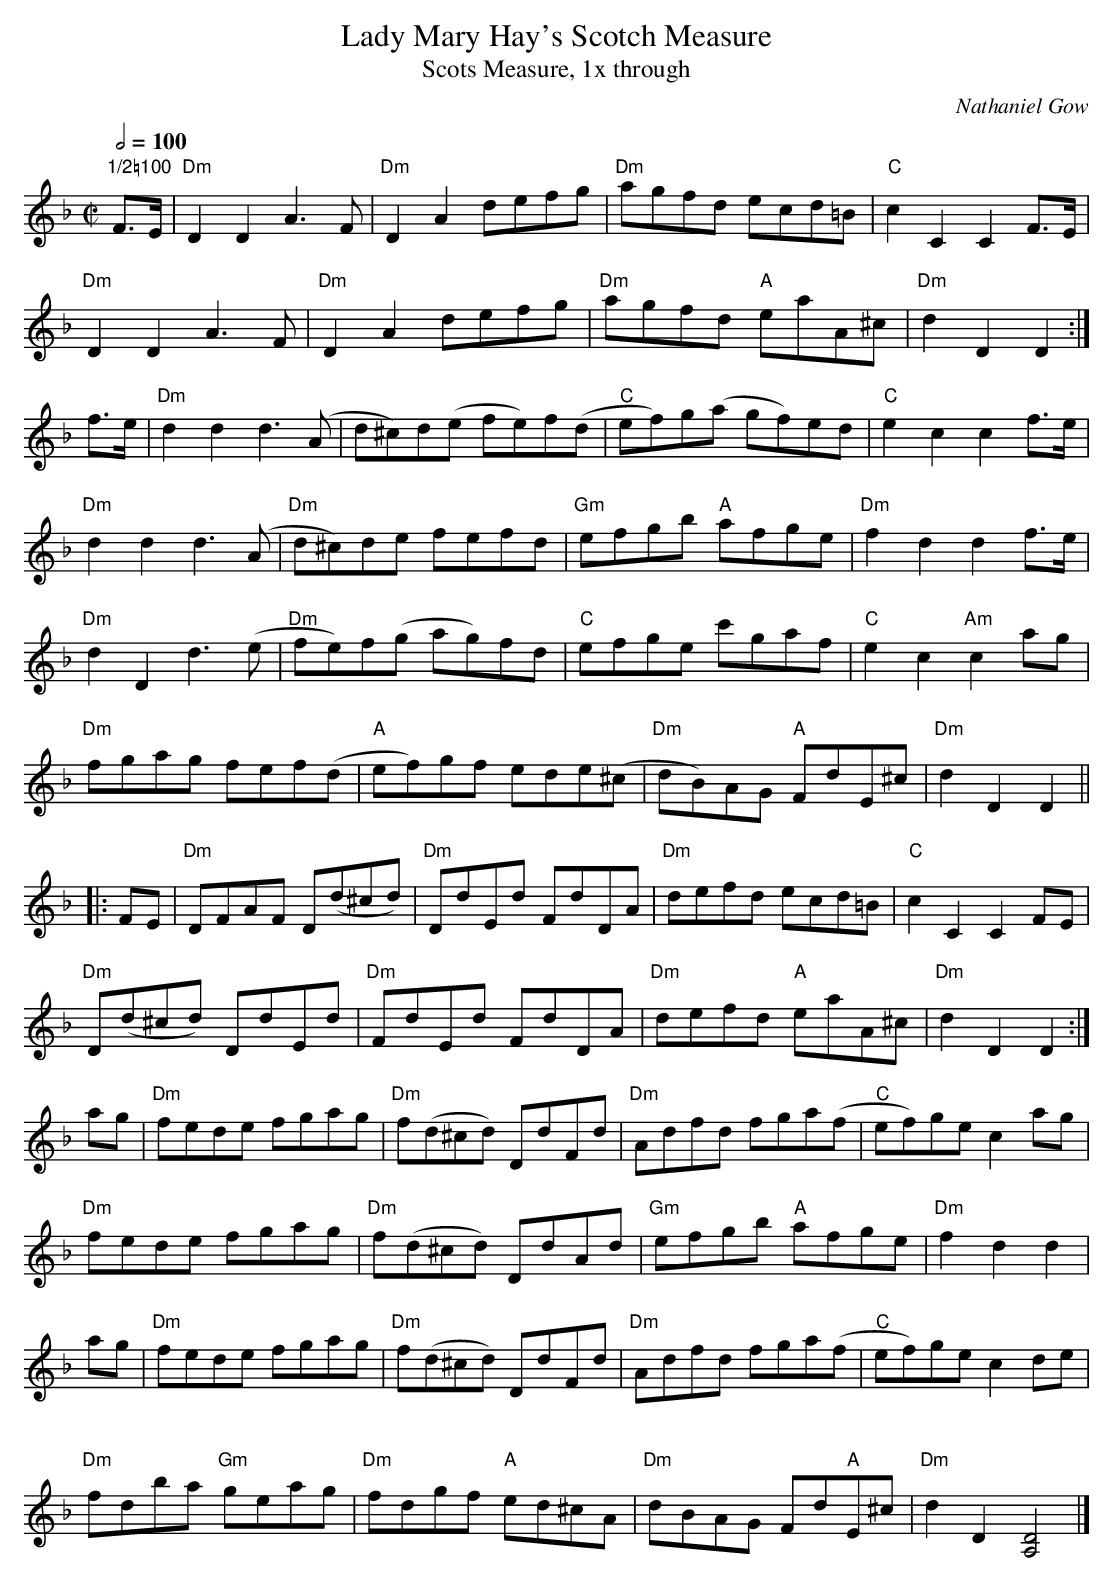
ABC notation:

X:1
T:Lady Mary Hay's Scotch Measure
T:Scots Measure, 1x through
C:Nathaniel Gow
M:C|
L:1/8
Q:1/2=100
K:Dm
"1/2=100"F>E|"Dm"D2 D2 A3 F|"Dm"D2 A2 defg|"Dm"agfd ecd=B|"C"c2C2C2 F>E|
"Dm"D2 D2 A3 F|"Dm"D2 A2 defg|"Dm"agfd "A"eaA^c|"Dm"d2 D2 D2:|
f>e|"Dm"d2 d2 d3 (A|d^c)d(e fe)f(d|"C"ef)g(a gf)ed|"C"e2 c2 c2 f>e|
"Dm"d2 d2 d3 (A|"Dm"d^c)de fefd|"Gm"efgb "A"afge|"Dm"f2 d2 d2 f>e|
"Dm"d2 D2 d3 (e|"Dm"fe)f(g ag)fd|"C"efge c'gaf|"C"e2 c2 "Am"c2 ag|
"Dm"fgag fef(d|"A"ef)gf ede(^c|"Dm"dB)AG "A"FdE^c|"Dm"d2 D2 D2||
|:FE|"Dm"DFAF D(d^cd)|"Dm"DdEd FdDA|"Dm"defd ecd=B|"C"c2 C2 C2 FE|
"Dm"D(d^cd) DdEd|"Dm"FdEd FdDA|"Dm"defd "A"eaA^c|"Dm"d2 D2 D2:|
ag|"Dm"fede fgag|"Dm"f(d^cd) DdFd|"Dm"Adfd fga(f|"C"ef)ge c2 ag|
"Dm"fede fgag|"Dm"f(d^cd) DdAd|"Gm"efgb "A"afge|"Dm"f2 d2 d2|
ag|"Dm"fede fgag|"Dm"f(d^cd) DdFd|"Dm"Adfd fga(f|"C"ef)ge c2 de|
"Dm"fdba "Gm"geag|"Dm"fdgf "A"ed^cA|"Dm"dBAG Fd"A"E^c|"Dm"d2 D2 [A,4D4]|]
